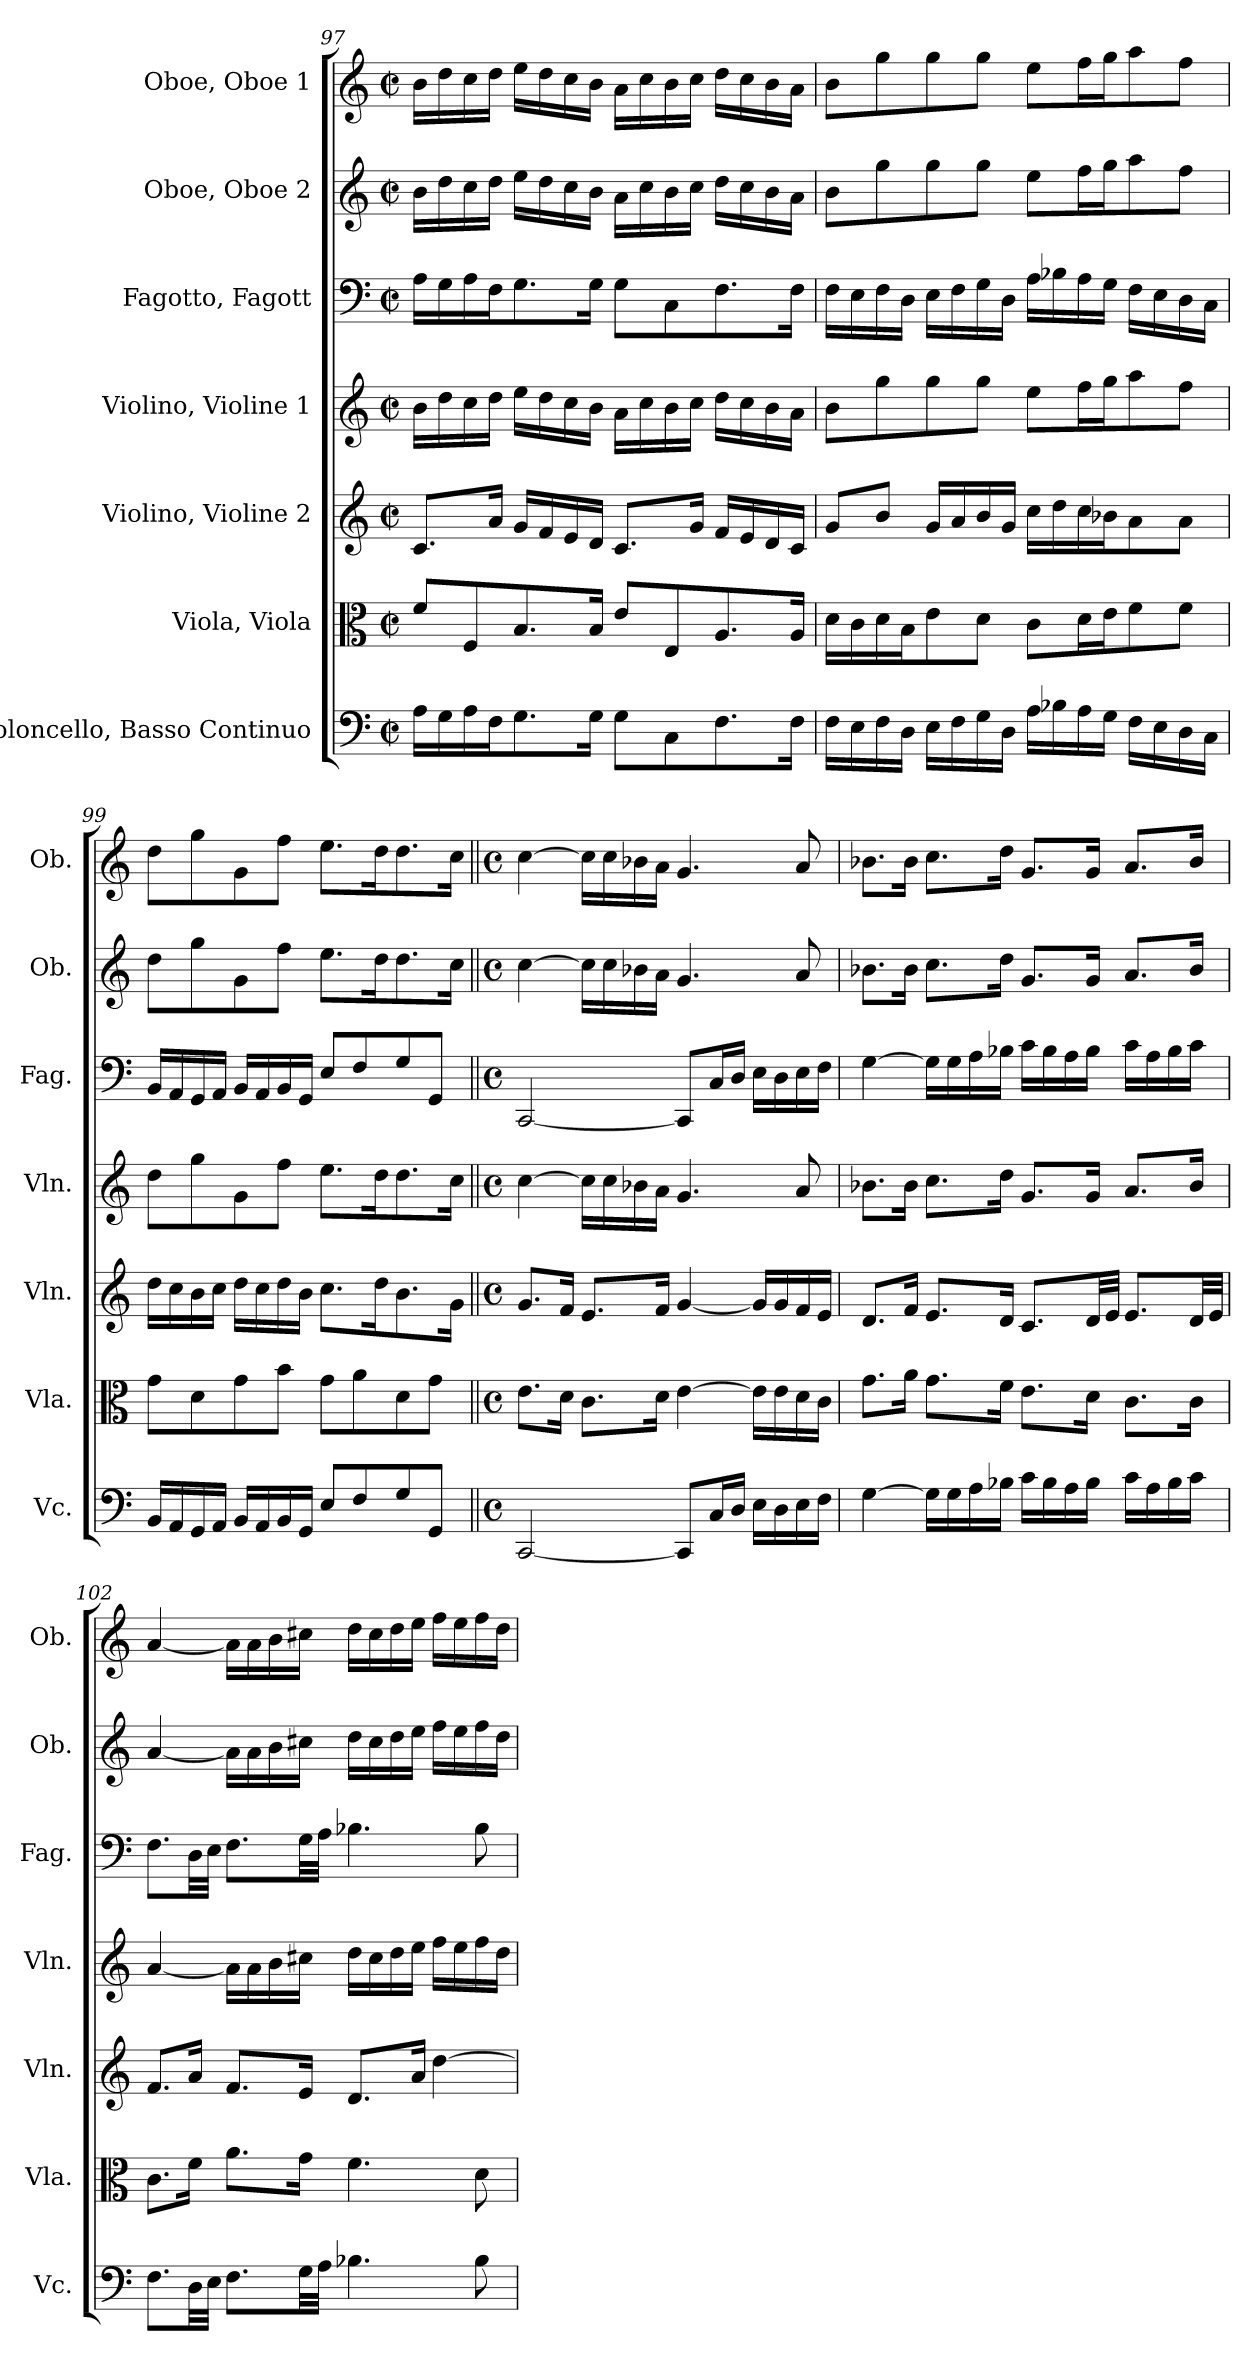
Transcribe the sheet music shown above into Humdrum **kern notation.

**kern	**kern	**kern	**kern	**kern	**kern	**kern
*part7	*part6	*part5	*part4	*part3	*part2	*part1
*staff7	*staff6	*staff5	*staff4	*staff3	*staff2	*staff1
*I"Violoncello, Basso Continuo	*I"Viola, Viola	*I"Violino, Violine 2	*I"Violino, Violine 1	*I"Fagotto, Fagott	*I"Oboe, Oboe 2	*I"Oboe, Oboe 1
*I'Vc.	*I'Vla.	*I'Vln.	*I'Vln.	*I'Fag.	*I'Ob.	*I'Ob.
*clefF4	*clefC3	*clefG2	*clefG2	*clefF4	*clefG2	*clefG2
*k[]	*k[]	*k[]	*k[]	*k[]	*k[]	*k[]
*M2/2	*M2/2	*M2/2	*M2/2	*M2/2	*M2/2	*M2/2
*met(c|)	*met(c|)	*met(c|)	*met(c|)	*met(c|)	*met(c|)	*met(c|)
=97	=97	=97	=97	=97	=97	=97
16A\LL	8f/L	8.c/L	16b\LL	16A\LL	16b\LL	16b\LL
16G\	.	.	16dd\	16G\	16dd\	16dd\
16A\	8F/	.	16cc\	16A\	16cc\	16cc\
16F\J	.	16a/Jk	16dd\JJ	16F\J	16dd\JJ	16dd\JJ
8.G\	8.B/	16g/LL	16ee\LL	8.G\	16ee\LL	16ee\LL
.	.	16f/	16dd\	.	16dd\	16dd\
.	.	16e/	16cc\	.	16cc\	16cc\
16G\Jk	16B/Jk	16d/JJ	16b\JJ	16G\Jk	16b\JJ	16b\JJ
8G\L	8e/L	8.c/L	16a\LL	8G\L	16a\LL	16a\LL
.	.	.	16cc\	.	16cc\	16cc\
8C\	8E/	.	16b\	8C\	16b\	16b\
.	.	16g/Jk	16cc\JJ	.	16cc\JJ	16cc\JJ
8.F\	8.A/	16f/LL	16dd\LL	8.F\	16dd\LL	16dd\LL
.	.	16e/	16cc\	.	16cc\	16cc\
.	.	16d/	16b\	.	16b\	16b\
16F\Jk	16A/Jk	16c/JJ	16a\JJ	16F\Jk	16a\JJ	16a\JJ
!!LO:LB:g=z
=98	=98	=98	=98	=98	=98	=98
16F\LL	16d\LL	8g/L	8b\L	16F\LL	8b\L	8b\L
16E\	16c\	.	.	16E\	.	.
16F\	16d\	8b/J	8gg\	16F\	8gg\	8gg\
16D\JJ	16B\J	.	.	16D\JJ	.	.
16E\LL	8e\	16g/LL	8gg\	16E\LL	8gg\	8gg\
16F\	.	16a/	.	16F\	.	.
16G\	8d\J	16b/	8gg\J	16G\	8gg\J	8gg\J
16D\JJ	.	16g/JJ	.	16D\JJ	.	.
16A\LL	8c\L	16cc\LL	8ee\L	16A\LL	8ee\L	8ee\L
16B-X\	.	16dd\	.	16B-X\	.	.
16A\	16d\L	16cc\	16ff\L	16A\	16ff\L	16ff\L
16G\JJ	16e\J	16b-X\J	16gg\J	16G\JJ	16gg\J	16gg\J
16F\LL	8f\	8a\	8aa\	16F\LL	8aa\	8aa\
16E\	.	.	.	16E\	.	.
16D\	8f\J	8a\J	8ff\J	16D\	8ff\J	8ff\J
16C\JJ	.	.	.	16C\JJ	.	.
=99	=99	=99	=99	=99	=99	=99
16BB/LL	8g\L	16dd\LL	8dd\L	16BB/LL	8dd\L	8dd\L
16AA/	.	16cc\	.	16AA/	.	.
16GG/	8d\	16b\	8gg\	16GG/	8gg\	8gg\
16AA/JJ	.	16cc\JJ	.	16AA/JJ	.	.
16BB/LL	8g\	16dd\LL	8g\	16BB/LL	8g\	8g\
16AA/	.	16cc\	.	16AA/	.	.
16BB/	8b\J	16dd\	8ff\J	16BB/	8ff\J	8ff\J
16GG/JJ	.	16b\JJ	.	16GG/JJ	.	.
8E/L	8g\L	8.cc\L	8.ee\L	8E/L	8.ee\L	8.ee\L
8F/	8a\	.	.	8F/	.	.
.	.	16dd\K	16dd\K	.	16dd\K	16dd\K
8G/	8d\	8.b\	8.dd\	8G/	8.dd\	8.dd\
8GG/J	8g\J	.	.	8GG/J	.	.
.	.	16g\Jk	16cc\Jk	.	16cc\Jk	16cc\Jk
=100||	=100||	=100||	=100||	=100||	=100||	=100||
*M4/4	*M4/4	*M4/4	*M4/4	*M4/4	*M4/4	*M4/4
*met(c)	*met(c)	*met(c)	*met(c)	*met(c)	*met(c)	*met(c)
*	*	*	*	*	*	*MM45
[2CC/	8.e\L	8.g/L	[4cc\	[2CC/	[4cc\	[4cc\
.	16d\Jk	16f/Jk	.	.	.	.
.	8.c\L	8.e/L	16cc\LL]	.	16cc\LL]	16cc\LL]
.	.	.	16cc\	.	16cc\	16cc\
.	.	.	16b-X\	.	16b-X\	16b-X\
.	16d\Jk	16f/Jk	16a\JJ	.	16a\JJ	16a\JJ
8CC/L]	[4e\	[4g/	4.g/	8CC/L]	4.g/	4.g/
16C/L	.	.	.	16C/L	.	.
16D/JJ	.	.	.	16D/JJ	.	.
16E\LL	16e\LL]	16g/LL]	.	16E\LL	.	.
16D\	16e\	16g/	.	16D\	.	.
16E\	16d\	16f/	8a/	16E\	8a/	8a/
16F\JJ	16c\JJ	16e/JJ	.	16F\JJ	.	.
!!LO:PB:g=z
=101	=101	=101	=101	=101	=101	=101
[4G\	8.g\L	8.d/L	8.b-X\L	[4G\	8.b-X\L	8.b-X\L
.	16a\Jk	16f/Jk	16b-\Jk	.	16b-\Jk	16b-\Jk
16G\LL]	8.g\L	8.e/L	8.cc\L	16G\LL]	8.cc\L	8.cc\L
16G\	.	.	.	16G\	.	.
16A\	.	.	.	16A\	.	.
16B-X\JJ	16f\Jk	16d/Jk	16dd\Jk	16B-X\JJ	16dd\Jk	16dd\Jk
16c\LL	8.e\L	8.c/L	8.g/L	16c\LL	8.g/L	8.g/L
16B-\	.	.	.	16B-\	.	.
16A\	.	.	.	16A\	.	.
16B-\JJ	16d\Jk	32d/LL	16g/Jk	16B-\JJ	16g/Jk	16g/Jk
.	.	32e/JJJ	.	.	.	.
16c\LL	8.c\L	8.e/L	8.a/L	16c\LL	8.a/L	8.a/L
16A\	.	.	.	16A\	.	.
16B-\	.	.	.	16B-\	.	.
16c\JJ	16c\Jk	32d/LL	16b-/Jk	16c\JJ	16b-/Jk	16b-/Jk
.	.	32e/JJJ	.	.	.	.
=102	=102	=102	=102	=102	=102	=102
8.F\L	8.c\L	8.f/L	[4a/	8.F\L	[4a/	[4a/
32D\LL	16f\Jk	16a/Jk	.	32D\LL	.	.
32E\JJJ	.	.	.	32E\JJJ	.	.
8.F\L	8.a\L	8.f/L	16a\LL]	8.F\L	16a\LL]	16a\LL]
.	.	.	16a\	.	16a\	16a\
.	.	.	16b\	.	16b\	16b\
32G\LL	16g\Jk	16e/Jk	16cc#X\JJ	32G\LL	16cc#X\JJ	16cc#X\JJ
32A\JJJ	.	.	.	32A\JJJ	.	.
4.B-X\	4.f\	8.d/L	16dd\LL	4.B-X\	16dd\LL	16dd\LL
.	.	.	16cc#\	.	16cc#\	16cc#\
.	.	.	16dd\	.	16dd\	16dd\
.	.	16a/Jk	16ee\JJ	.	16ee\JJ	16ee\JJ
.	.	[4dd\	16ff\LL	.	16ff\LL	16ff\LL
.	.	.	16ee\	.	16ee\	16ee\
8B-\	8d\	.	16ff\	8B-\	16ff\	16ff\
.	.	.	16dd\JJ	.	16dd\JJ	16dd\JJ
=	=	=	=	=	=	=
*-	*-	*-	*-	*-	*-	*-
